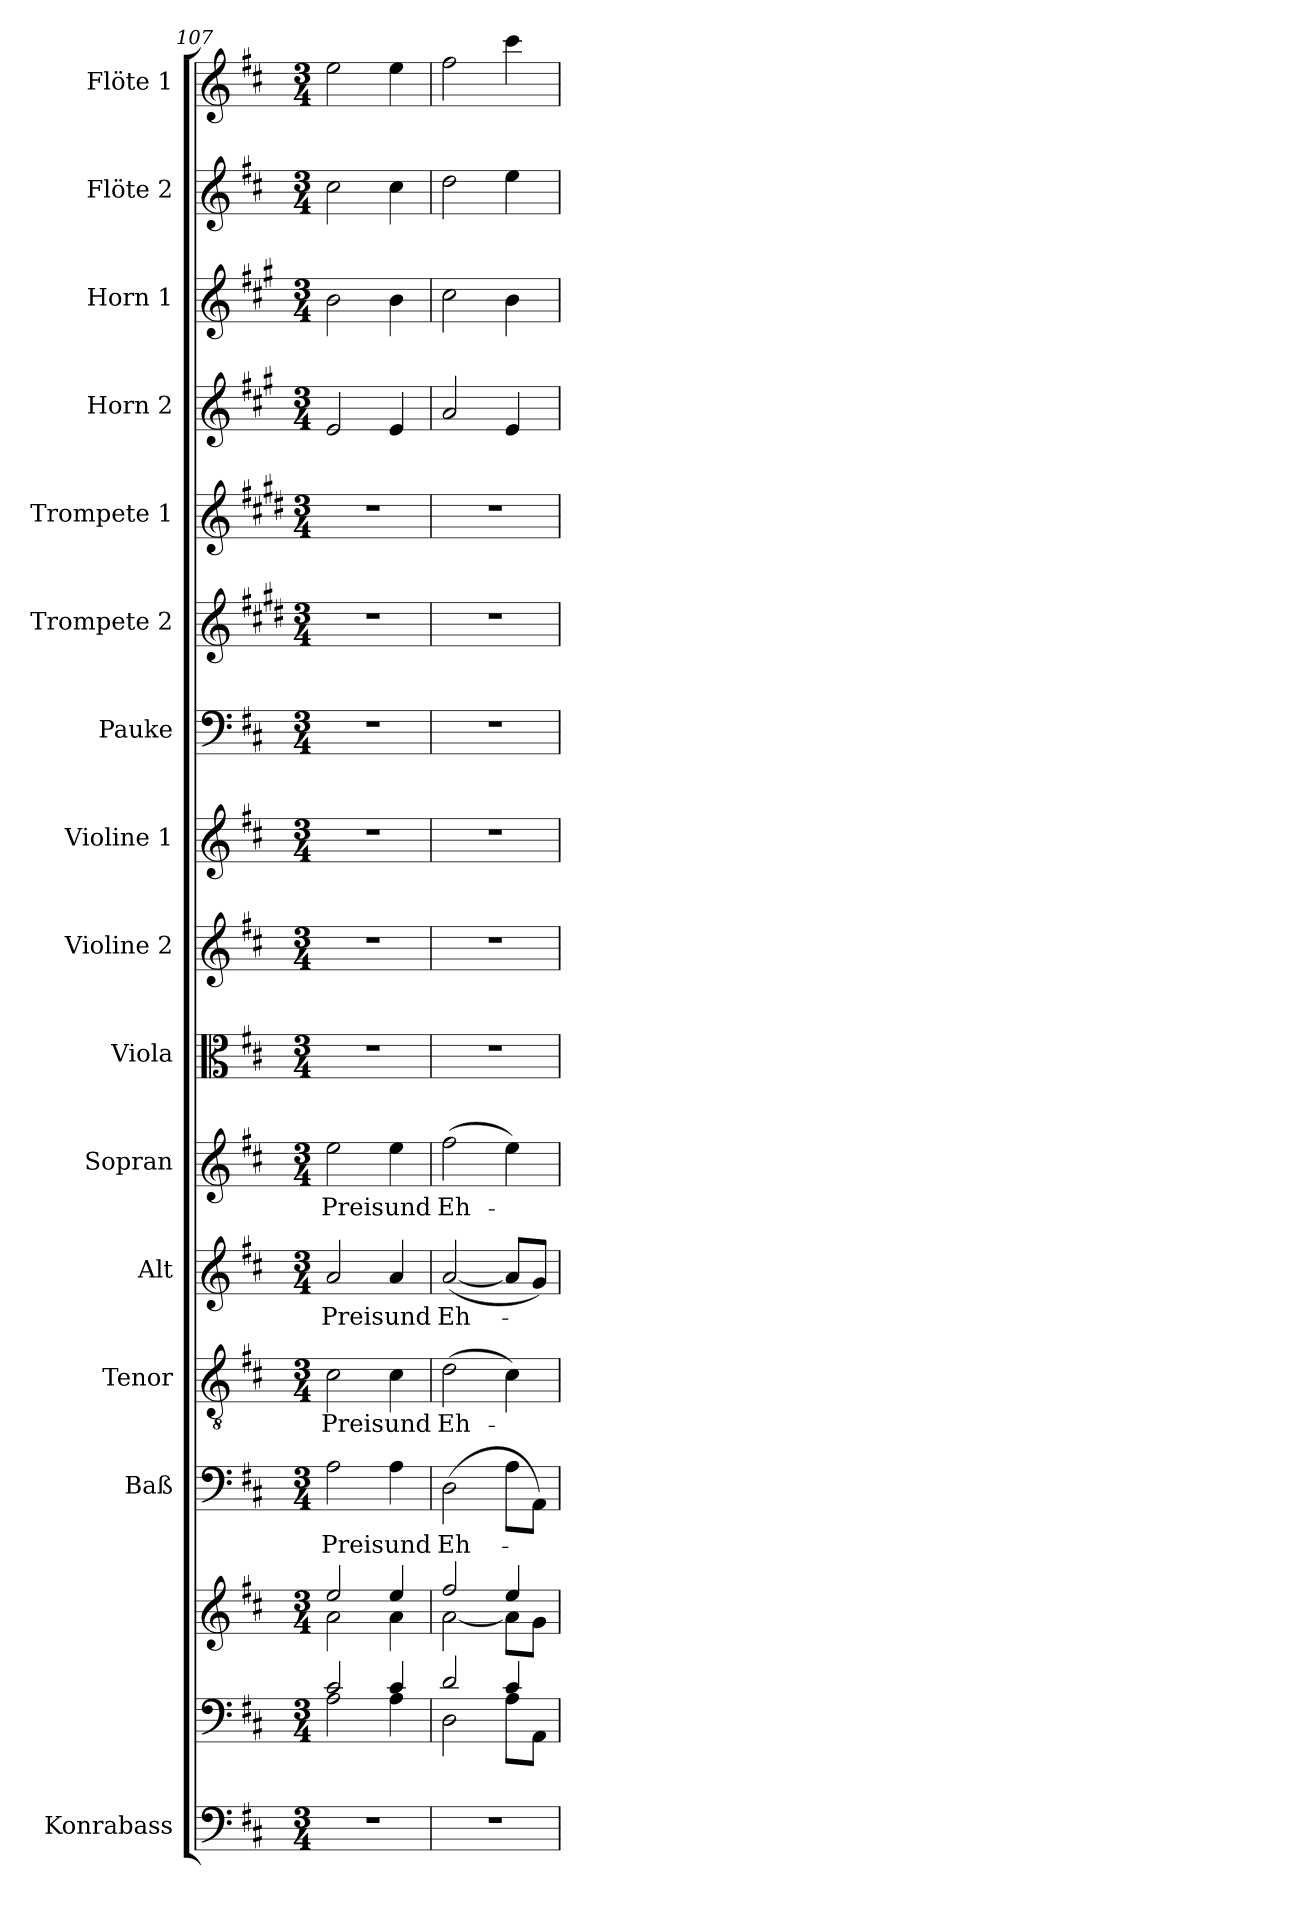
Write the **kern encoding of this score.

**kern	**kern	**kern	**kern	**text	**kern	**text	**kern	**text	**kern	**text	**kern	**kern	**kern	**kern	**kern	**kern	**kern	**kern	**kern	**kern
*part16	*part15	*part15	*part14	*part14	*part13	*part13	*part12	*part12	*part11	*part11	*part10	*part9	*part8	*part7	*part6	*part5	*part4	*part3	*part2	*part1
*staff17	*staff16	*staff15	*staff14	*staff14	*staff13	*staff13	*staff12	*staff12	*staff11	*staff11	*staff10	*staff9	*staff8	*staff7	*staff6	*staff5	*staff4	*staff3	*staff2	*staff1
*I"Konrabass	*	*	*I"Baß	*	*I"Tenor	*	*I"Alt	*	*I"Sopran	*	*I"Viola	*I"Violine 2	*I"Violine 1	*I"Pauke	*I"Trompete 2	*I"Trompete 1	*I"Horn 2	*I"Horn 1	*I"Flöte 2	*I"Flöte 1
*I'Kb.	*	*	*I'Baß	*	*I'Ten	*	*I'Alt	*	*I'Sop	*	*I'Vla.	*I'Vln. 2	*I'Vln. 1	*I'Pk.	*I'Trp. 2	*I'Trp. 1	*I'Hrn. 2	*I'Hrn. 1	*I'Fl. 2	*I'Fl. 1
*clefF4	*clefF4	*clefG2	*clefF4	*	*clefGv2	*	*clefG2	*	*clefG2	*	*clefC3	*clefG2	*clefG2	*clefF4	*clefG2	*clefG2	*clefG2	*clefG2	*clefG2	*clefG2
*ITrd7c12	*	*	*	*	*	*	*	*	*	*	*	*	*	*	*ITrd1c2	*ITrd1c2	*ITrd4c7	*ITrd4c7	*	*
*k[f#c#]	*k[f#c#]	*k[f#c#]	*k[f#c#]	*	*k[f#c#]	*	*k[f#c#]	*	*k[f#c#]	*	*k[f#c#]	*k[f#c#]	*k[f#c#]	*k[f#c#]	*k[f#c#]	*k[f#c#]	*k[f#c#]	*k[f#c#]	*k[f#c#]	*k[f#c#]
*D:	*D:	*D:	*D:	*	*D:	*	*D:	*	*D:	*	*D:	*D:	*D:	*D:	*D:	*D:	*D:	*D:	*D:	*D:
*M3/4	*M3/4	*M3/4	*M3/4	*	*M3/4	*	*M3/4	*	*M3/4	*	*M3/4	*M3/4	*M3/4	*M3/4	*M3/4	*M3/4	*M3/4	*M3/4	*M3/4	*M3/4
=107	=107	=107	=107	=107	=107	=107	=107	=107	=107	=107	=107	=107	=107	=107	=107	=107	=107	=107	=107	=107
*	*^	*^	*	*	*	*	*	*	*	*	*	*	*	*	*	*	*	*	*	*
!	!	!	!	!	!	!LO:LY:b	!	!LO:LY:b	!	!LO:LY:b	!	!LO:LY:b	!	!	!	!	!	!	!	!	!	!
2.r	2c#/	2A\	2ee/	2a\	2A\	Preis	2c#\	Preis	2a/	Preis	2ee\	Preis	2.r	2.r	2.r	2.r	2.r	2.r	2A/	2e\	2cc#\	2ee\
!	!	!	!	!	!	!LO:LY:b	!	!LO:LY:b	!	!LO:LY:b	!	!LO:LY:b	!	!	!	!	!	!	!	!	!	!
.	4c#/	4A\	4ee/	4a\	4A\	und	4c#\	und	4a/	und	4ee\	und	.	.	.	.	.	.	4A/	4e\	4cc#\	4ee\
!!LO:PB:g=z
=108	=108	=108	=108	=108	=108	=108	=108	=108	=108	=108	=108	=108	=108	=108	=108	=108	=108	=108	=108	=108	=108	=108
!	!	!	!	!	!	!LO:LY:b	!	!LO:LY:b	!	!LO:LY:b	!	!LO:LY:b	!	!	!	!	!	!	!	!	!	!
2.r	2d/	2D\	2ff#/	[<2a\	(>2D\	Eh-	(>2d\	Eh-	(<[2a/	Eh-	(>2ff#\	Eh-	2.r	2.r	2.r	2.r	2.r	2.r	2d/	2f#\	2dd\	2ff#\
.	4c#/	8A\L	4ee/	8a\L]	8A\L	.	4c#\)	.	8a/L]	.	4ee\)	.	.	.	.	.	.	.	4A/	4e\	4ee\	4ccc#\
.	.	8AA\J	.	8g\J	8AA\J)	.	.	.	8g/J)	.	.	.	.	.	.	.	.	.	.	.	.	.
*	*v	*v	*	*	*	*	*	*	*	*	*	*	*	*	*	*	*	*	*	*	*	*
*	*	*v	*v	*	*	*	*	*	*	*	*	*	*	*	*	*	*	*	*	*	*
=	=	=	=	=	=	=	=	=	=	=	=	=	=	=	=	=	=	=	=	=
*-	*-	*-	*-	*-	*-	*-	*-	*-	*-	*-	*-	*-	*-	*-	*-	*-	*-	*-	*-	*-
